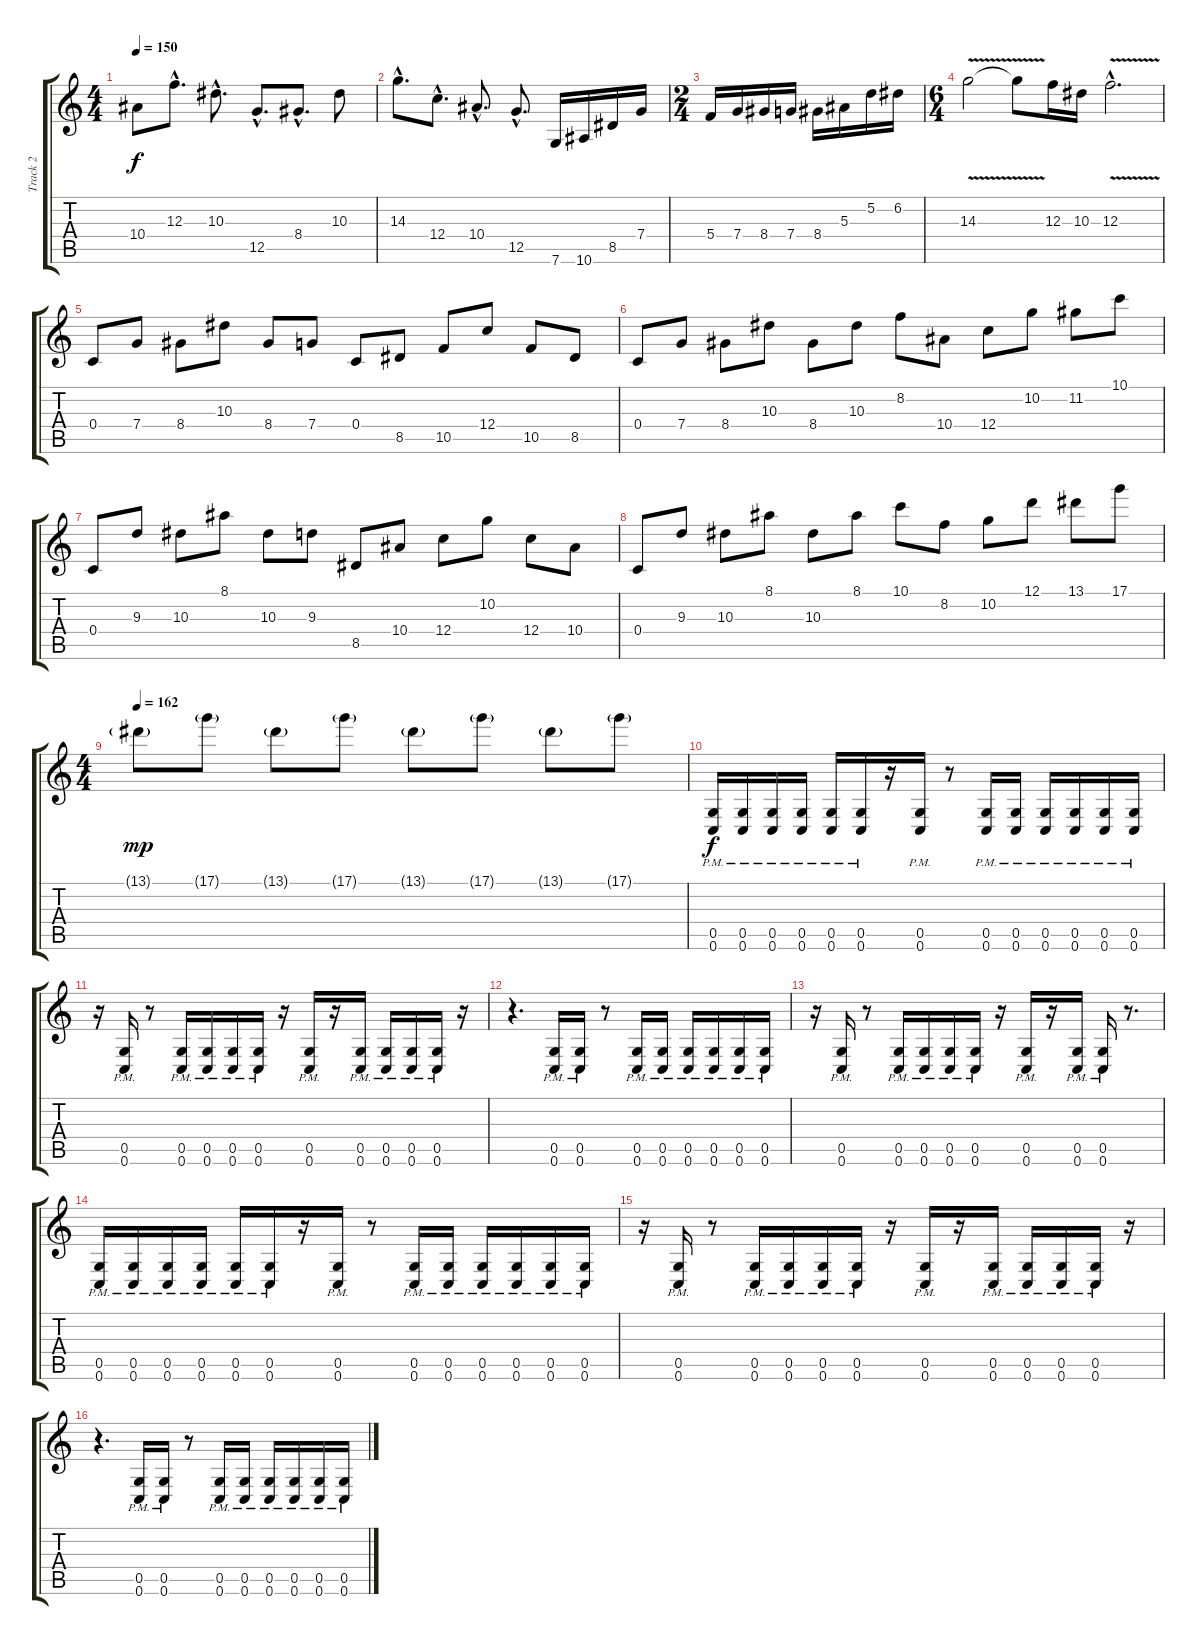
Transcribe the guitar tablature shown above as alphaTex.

\track ("Track 2" "Track 2") {instrument distortionguitar}
\staff {score tabs}
\tuning (D4 A3 F3 C3 G2 C2) {hide}
\ts (4 4)
\tempo 150
\clef g2
\ks c
10.4{t}.8{dy f} 12.3{hac}.8{d} 10.3{hac}.8{d} 12.5{hac}.8{d} 8.4{hac}.8{d} 10.3.8 |
14.3{hac}.8{d} 12.4{hac}.8{d} 10.4{hac}.8{d} 12.5{hac}.8{d} 7.6.16 10.6.16 8.5.16 7.4.16 |
\ts (2 4)
5.4.16 7.4.16 8.4.16 7.4.16 8.4.16 5.3.16 5.2.16 6.2.16 |
\ts (6 4)
14.3{v}.2 14.3{t}.8 12.3.16 10.3.16 12.3{v hac}.2{d} |
0.4.8 7.4.8 8.4.8 10.3.8 8.4.8 7.4.8 0.4.8 8.5.8 10.5.8 12.4.8 10.5.8 8.5.8 |
0.4.8 7.4.8 8.4.8 10.3.8 8.4.8 10.3.8 8.2.8 10.4.8 12.4.8 10.2.8 11.2.8 10.1.8 |
0.4.8 9.3.8 10.3.8 8.1.8 10.3.8 9.3.8 8.5.8 10.4.8 12.4.8 10.2.8 12.4.8 10.4.8 |
0.4.8 9.3.8 10.3.8 8.1.8 10.3.8 8.1.8 10.1.8 8.2.8 10.2.8 12.1.8 13.1.8 17.1.8 |
\ts (4 4)
\tempo 162
13.1{g}.8{dy mp} 17.1{g}.8 13.1{g}.8 17.1{g}.8 13.1{g}.8 17.1{g}.8 13.1{g}.8 17.1{g}.8 |
(0.5{pm} 0.6{pm}).16{dy f volume 13} (0.5{pm} 0.6{pm}).16 (0.5{pm} 0.6{pm}).16 (0.5{pm} 0.6{pm}).16 (0.5{pm} 0.6{pm}).16 (0.5{pm} 0.6{pm}).16 r.16 (0.5{pm} 0.6{pm}).16 r.8 (0.5{pm} 0.6{pm}).16 (0.5{pm} 0.6{pm}).16 (0.5{pm} 0.6{pm}).16 (0.5{pm} 0.6{pm}).16 (0.5{pm} 0.6{pm}).16 (0.5{pm} 0.6{pm}).16 |
r.16 (0.5{pm} 0.6{pm}).16 r.8 (0.5{pm} 0.6{pm}).16 (0.5{pm} 0.6{pm}).16 (0.5{pm} 0.6{pm}).16 (0.5{pm} 0.6{pm}).16 r.16 (0.5{pm} 0.6{pm}).16 r.16 (0.5{pm} 0.6{pm}).16 (0.5{pm} 0.6{pm}).16 (0.5{pm} 0.6{pm}).16 (0.5{pm} 0.6{pm}).16 r.16 |
r.4{d} (0.5{pm} 0.6{pm}).16 (0.5{pm} 0.6{pm}).16 r.8 (0.5{pm} 0.6{pm}).16 (0.5{pm} 0.6{pm}).16 (0.5{pm} 0.6{pm}).16 (0.5{pm} 0.6{pm}).16 (0.5{pm} 0.6{pm}).16 (0.5{pm} 0.6{pm}).16 |
r.16 (0.5{pm} 0.6{pm}).16 r.8 (0.5{pm} 0.6{pm}).16 (0.5{pm} 0.6{pm}).16 (0.5{pm} 0.6{pm}).16 (0.5{pm} 0.6{pm}).16 r.16 (0.5{pm} 0.6{pm}).16 r.16 (0.5{pm} 0.6{pm}).16 (0.5{pm} 0.6{pm}).16 r.8{d} |
(0.5{pm} 0.6{pm}).16 (0.5{pm} 0.6{pm}).16 (0.5{pm} 0.6{pm}).16 (0.5{pm} 0.6{pm}).16 (0.5{pm} 0.6{pm}).16 (0.5{pm} 0.6{pm}).16 r.16 (0.5{pm} 0.6{pm}).16 r.8 (0.5{pm} 0.6{pm}).16 (0.5{pm} 0.6{pm}).16 (0.5{pm} 0.6{pm}).16 (0.5{pm} 0.6{pm}).16 (0.5{pm} 0.6{pm}).16 (0.5{pm} 0.6{pm}).16 |
r.16 (0.5{pm} 0.6{pm}).16 r.8 (0.5{pm} 0.6{pm}).16 (0.5{pm} 0.6{pm}).16 (0.5{pm} 0.6{pm}).16 (0.5{pm} 0.6{pm}).16 r.16 (0.5{pm} 0.6{pm}).16 r.16 (0.5{pm} 0.6{pm}).16 (0.5{pm} 0.6{pm}).16 (0.5{pm} 0.6{pm}).16 (0.5{pm} 0.6{pm}).16 r.16 |
r.4{d} (0.5{pm} 0.6{pm}).16 (0.5{pm} 0.6{pm}).16 r.8 (0.5{pm} 0.6{pm}).16 (0.5{pm} 0.6{pm}).16 (0.5{pm} 0.6{pm}).16 (0.5{pm} 0.6{pm}).16 (0.5{pm} 0.6{pm}).16 (0.5{pm} 0.6{pm}).16
